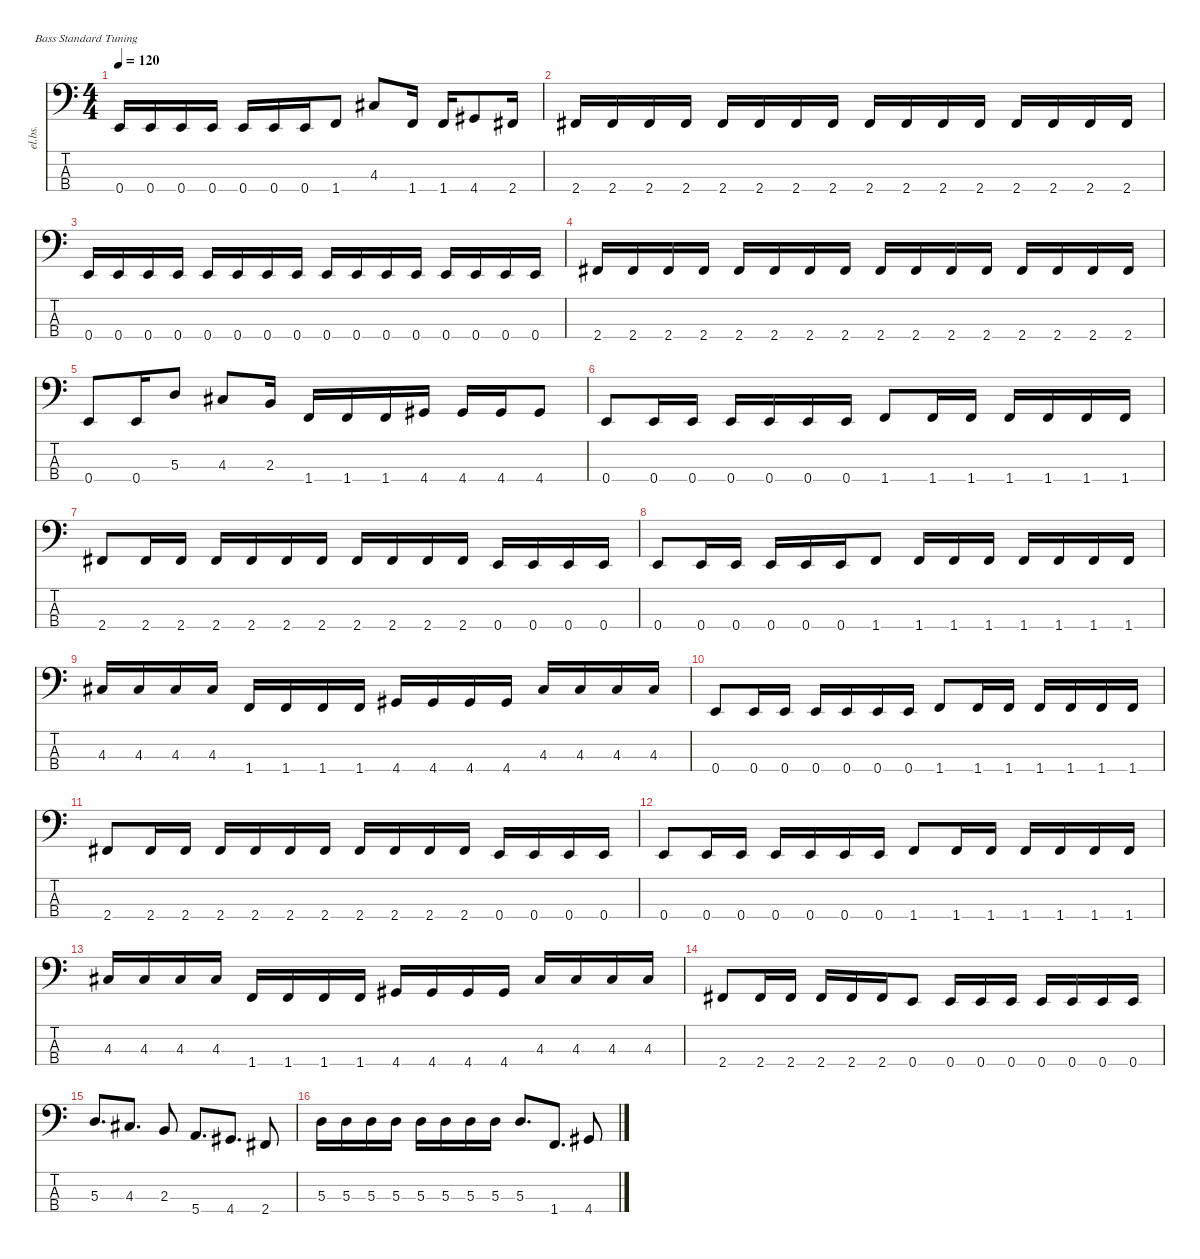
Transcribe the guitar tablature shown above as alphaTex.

\defaultSystemsLayout 4
\hideDynamics
\bracketExtendMode nobrackets
\track ("Bass Guitar" "el.bs.") {instrument electricbasspick}
\staff {score tabs}
\tuning (G2 D2 A1 E1)
\ts (4 4)
\tempo 120
\clef f4
\ks c
0.4.16{dy f} 0.4.16 0.4.16 0.4.16 0.4.16 0.4.16 0.4.16 1.4.8 4.3{acc #}.8 1.4.16 1.4.16 4.4{acc #}.8 2.4{acc #}.16 |
2.4{acc #}.16 2.4{acc #}.16 2.4{acc #}.16 2.4{acc #}.16 2.4{acc #}.16 2.4{acc #}.16 2.4{acc #}.16 2.4{acc #}.16 2.4{acc #}.16 2.4{acc #}.16 2.4{acc #}.16 2.4{acc #}.16 2.4{acc #}.16 2.4{acc #}.16 2.4{acc #}.16 2.4{acc #}.16 |
0.4.16 0.4.16 0.4.16 0.4.16 0.4.16 0.4.16 0.4.16 0.4.16 0.4.16 0.4.16 0.4.16 0.4.16 0.4.16 0.4.16 0.4.16 0.4.16 |
2.4{acc #}.16 2.4{acc #}.16 2.4{acc #}.16 2.4{acc #}.16 2.4{acc #}.16 2.4{acc #}.16 2.4{acc #}.16 2.4{acc #}.16 2.4{acc #}.16 2.4{acc #}.16 2.4{acc #}.16 2.4{acc #}.16 2.4{acc #}.16 2.4{acc #}.16 2.4{acc #}.16 2.4{acc #}.16 |
0.4.8 0.4.16 5.3.8 4.3{acc #}.8 2.3.16 1.4.16 1.4.16 1.4.16 4.4{acc #}.16 4.4{acc #}.16 4.4{acc #}.16 4.4{acc #}.8 |
0.4.8 0.4.16 0.4.16 0.4.16 0.4.16 0.4.16 0.4.16 1.4.8 1.4.16 1.4.16 1.4.16 1.4.16 1.4.16 1.4.16 |
2.4{acc #}.8 2.4{acc #}.16 2.4{acc #}.16 2.4{acc #}.16 2.4{acc #}.16 2.4{acc #}.16 2.4{acc #}.16 2.4{acc #}.16 2.4{acc #}.16 2.4{acc #}.16 2.4{acc #}.16 0.4.16 0.4.16 0.4.16 0.4.16 |
0.4.8 0.4.16 0.4.16 0.4.16 0.4.16 0.4.16 1.4.8 1.4.16 1.4.16 1.4.16 1.4.16 1.4.16 1.4.16 1.4.16 |
4.3{acc #}.16 4.3{acc #}.16 4.3{acc #}.16 4.3{acc #}.16 1.4.16 1.4.16 1.4.16 1.4.16 4.4{acc #}.16 4.4{acc #}.16 4.4{acc #}.16 4.4{acc #}.16 4.3{acc #}.16 4.3{acc #}.16 4.3{acc #}.16 4.3{acc #}.16 |
0.4.8 0.4.16 0.4.16 0.4.16 0.4.16 0.4.16 0.4.16 1.4.8 1.4.16 1.4.16 1.4.16 1.4.16 1.4.16 1.4.16 |
2.4{acc #}.8 2.4{acc #}.16 2.4{acc #}.16 2.4{acc #}.16 2.4{acc #}.16 2.4{acc #}.16 2.4{acc #}.16 2.4{acc #}.16 2.4{acc #}.16 2.4{acc #}.16 2.4{acc #}.16 0.4.16 0.4.16 0.4.16 0.4.16 |
0.4.8 0.4.16 0.4.16 0.4.16 0.4.16 0.4.16 0.4.16 1.4.8 1.4.16 1.4.16 1.4.16 1.4.16 1.4.16 1.4.16 |
4.3{acc #}.16 4.3{acc #}.16 4.3{acc #}.16 4.3{acc #}.16 1.4.16 1.4.16 1.4.16 1.4.16 4.4{acc #}.16 4.4{acc #}.16 4.4{acc #}.16 4.4{acc #}.16 4.3{acc #}.16 4.3{acc #}.16 4.3{acc #}.16 4.3{acc #}.16 |
2.4{acc #}.8 2.4{acc #}.16 2.4{acc #}.16 2.4{acc #}.16 2.4{acc #}.16 2.4{acc #}.16 0.4.8 0.4.16 0.4.16 0.4.16 0.4.16 0.4.16 0.4.16 0.4.16 |
5.3.8{d} 4.3{acc #}.8{d} 2.3.8 5.4.8{d} 4.4{acc #}.8{d} 2.4{acc #}.8 |
5.3.16 5.3.16 5.3.16 5.3.16 5.3.16 5.3.16 5.3.16 5.3.16 5.3.8{d} 1.4.8{d} 4.4{acc #}.8
